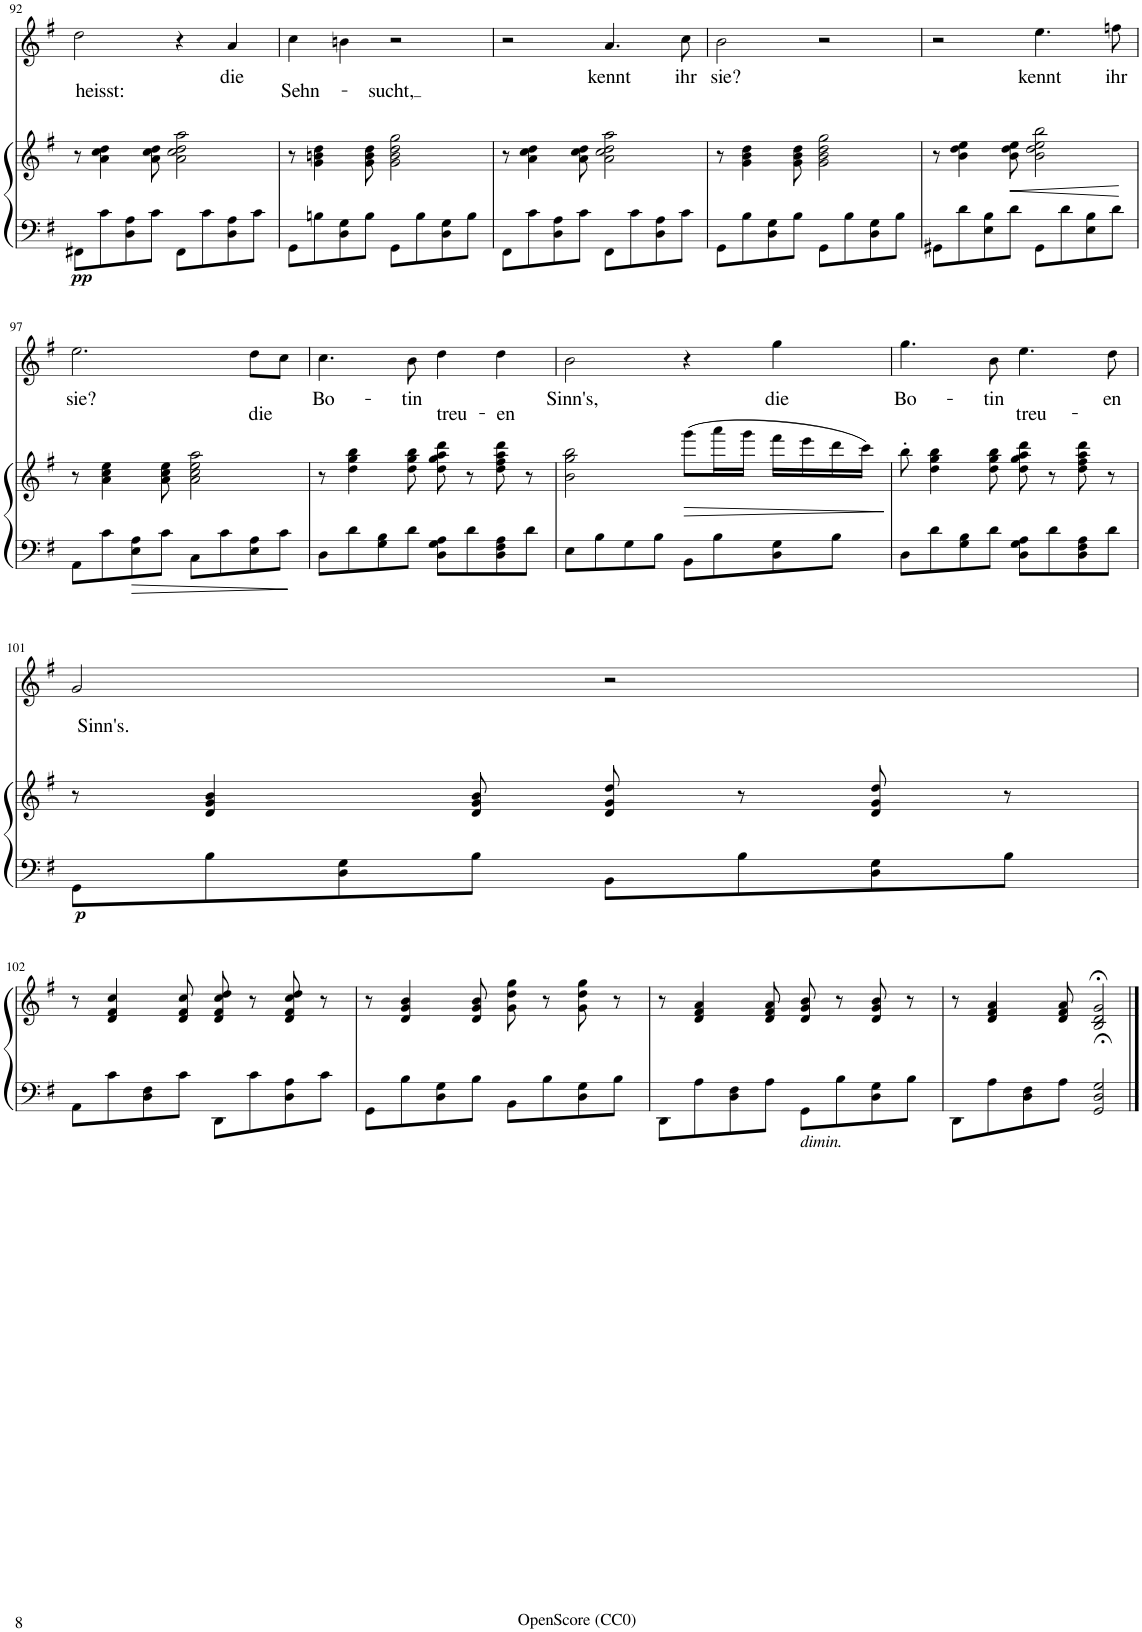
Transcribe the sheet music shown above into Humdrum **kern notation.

**kern	**kern	**dynam	**kern	**text
*part2	*part2	*part2	*part1	*part1
*staff3	*staff2	*staff2/3	*staff1	*staff1
*I"Piano	*	*	*I"Voice	*
*I'Pno	*	*	*	*
!!LO:PB:g=z
*clefF4	*clefG2	*	*clefG2	*
*k[f#]	*k[f#]	*	*k[f#]	*
*M2/2	*M2/2	*	*M2/2	*
*met(c|)	*met(c|)	*	*met(c|)	*
=92	=92	=92	=92	=92
!	!	!LO:DY:b=2	!	!LO:LY:b
8FF#X\L	8r	pp	2dd\	heisst:
8c\	4a\ 4cc\ 4dd\	.	.	.
8D\ 8A\	.	.	.	.
8c\J	8a\ 8cc\ 8dd\	.	.	.
8FF#\L	2a\ 2cc\ 2dd\ 2aa\	.	4r	.
8c\	.	.	.	.
!	!	!	!	!LO:LY:b
8D\ 8A\	.	.	4a/	die
8c\J	.	.	.	.
=93	=93	=93	=93	=93
!	!	!	!	!LO:LY:b
8GG\L	8r	.	4cc\	Sehn-
8Bn\	4g\ 4bn\ 4dd\	.	.	.
!	!	!	!	!LO:LY:b
8D\ 8G\	.	.	4bn\	-sucht,
8B\J	8g\ 8b\ 8dd\	.	.	.
8GG\L	2g\ 2b\ 2dd\ 2gg\	.	2r	.
8B\	.	.	.	.
8D\ 8G\	.	.	.	.
8B\J	.	.	.	.
=94	=94	=94	=94	=94
8FF#\L	8r	.	2r	.
8c\	4a\ 4cc\ 4dd\	.	.	.
8D\ 8A\	.	.	.	.
8c\J	8a\ 8cc\ 8dd\	.	.	.
!	!	!	!	!LO:LY:b
8FF#\L	2a\ 2cc\ 2dd\ 2aa\	.	4.a/	kennt
8c\	.	.	.	.
8D\ 8A\	.	.	.	.
!	!	!	!	!LO:LY:b
8c\J	.	.	8cc\	ihr
=95	=95	=95	=95	=95
!	!	!	!	!LO:LY:b
8GG\L	8r	.	2b\	sie?
8B\	4g\ 4b\ 4dd\	.	.	.
8D\ 8G\	.	.	.	.
8B\J	8g\ 8b\ 8dd\	.	.	.
8GG\L	2g\ 2b\ 2dd\ 2gg\	.	2r	.
8B\	.	.	.	.
8D\ 8G\	.	.	.	.
8B\J	.	.	.	.
=96	=96	=96	=96	=96
8GG#X\L	8r	.	2r	.
8d\	4b\ 4dd\ 4ee\	.	.	.
8E\ 8B\	.	.	.	.
!	!	!LO:HP:b	!	!
8d\J	8b\ 8dd\ 8ee\	<	.	.
!	!	!	!	!LO:LY:b
8GG#\L	2b\ 2dd\ 2ee\ 2bb\	.	4.ee\	kennt
8d\	.	.	.	.
8E\ 8B\	.	.	.	.
!	!	!	!	!LO:LY:b
8d\J	.	.	8ffn\	ihr
.	.	[	.	.
!!LO:LB:g=z
=97	=97	=97	=97	=97
!	!	!	!	!LO:LY:b
8AA\L	8r	.	2.ee\	sie?
8c\	4a\ 4cc\ 4ee\	.	.	.
8E\ 8A\	.	.	.	.
8c\J	8a\ 8cc\ 8ee\	.	.	.
8C\L	2a\ 2cc\ 2ee\ 2aa\	.	.	.
8c\	.	.	.	.
!	!	!	!	!LO:LY:b
8E\ 8A\	.	.	8dd\L	die
8c\J	.	.	8cc\J	.
=98	=98	=98	=98	=98
!	!	!	!	!LO:LY:b
8D\L	8r	.	4.cc\	Bo-
8d\	4dd\ 4gg\ 4bb\	.	.	.
8G\ 8B\	.	.	.	.
!	!	!	!	!LO:LY:b
8d\J	8dd\ 8gg\ 8bb\	.	8b\	-tin
!	!	!	!	!LO:LY:b
8D\ 8G\ 8A\L	8dd\ 8gg\ 8aa\ 8ddd\	.	4dd\	treu-
8d\	8r	.	.	.
!	!	!	!	!LO:LY:b
8D\ 8F#\ 8A\	8dd\ 8ff#\ 8aa\ 8ddd\	.	4dd\	-en
8d\J	8r	.	.	.
=99	=99	=99	=99	=99
!	!	!	!	!LO:LY:b
8E\L	2b\ 2gg\ 2bb\	.	2b\	Sinn's,
8B\	.	.	.	.
8G\	.	.	.	.
8B\J	.	.	.	.
!	!	!LO:HP:b	!	!
8BB\L	(8ggg\L	>	4r	.
8B\	16aaa\L	.	.	.
.	16ggg\JJ	.	.	.
!	!	!	!	!LO:LY:b
8D\ 8G\	16fff#\LL	.	4gg\	die
.	16eee\	.	.	.
8B\J	16ddd\	.	.	.
.	16ccc\JJ)	.	.	.
.	.	]	.	.
=100	=100	=100	=100	=100
!	!	!	!	!LO:LY:b
8D\L	8bb'\	.	4.gg\	Bo-
8d\	4dd\ 4gg\ 4bb\	.	.	.
8G\ 8B\	.	.	.	.
!	!	!	!	!LO:LY:b
8d\J	8dd\ 8gg\ 8bb\	.	8b\	-tin
!	!	!	!	!LO:LY:b
8D\ 8G\ 8A\L	8dd\ 8gg\ 8aa\ 8ddd\	.	4.ee\	treu-
8d\	8r	.	.	.
8D\ 8F#\ 8A\	8dd\ 8ff#\ 8aa\ 8ddd\	.	.	.
!	!	!	!	!LO:LY:b
8d\J	8r	.	8dd\	-en
!!LO:LB:g=z
=101	=101	=101	=101	=101
!	!	!LO:DY:b=2	!	!LO:LY:b
8GG\L	8r	p	2g/	Sinn's.
8B\	4d/ 4g/ 4b/	.	.	.
8D\ 8G\	.	.	.	.
8B\J	8d/ 8g/ 8b/	.	.	.
8BB\L	8d/ 8g/ 8dd/	.	2r	.
8B\	8r	.	.	.
8D\ 8G\	8d/ 8g/ 8dd/	.	.	.
8B\J	8r	.	.	.
!!LO:LB:g=z
=102	=102	=102	=102	=102
8AA\L	8r	.	1r	.
8c\	4d/ 4f#/ 4cc/	.	.	.
8D\ 8F#\	.	.	.	.
8c\J	8d/ 8f#/ 8cc/	.	.	.
8DD\L	8d/ 8f#/ 8cc/ 8dd/	.	.	.
8c\	8r	.	.	.
8D\ 8A\	8d/ 8f#/ 8cc/ 8dd/	.	.	.
8c\J	8r	.	.	.
=103	=103	=103	=103	=103
8GG\L	8r	.	1r	.
8B\	4d/ 4g/ 4b/	.	.	.
8D\ 8G\	.	.	.	.
8B\J	8d/ 8g/ 8b/	.	.	.
8BB\L	8g\ 8dd\ 8gg\	.	.	.
8B\	8r	.	.	.
8D\ 8G\	8g\ 8dd\ 8gg\	.	.	.
8B\J	8r	.	.	.
=104	=104	=104	=104	=104
8DD\L	8r	.	1r	.
8A\	4d/ 4f#/ 4a/	.	.	.
8D\ 8F#\	.	.	.	.
8A\J	8d/ 8f#/ 8a/	.	.	.
!LO:TX:b:i:t=dimin.	!	!	!	!
8GG\L	8d/ 8g/ 8b/	.	.	.
8B\	8r	.	.	.
8D\ 8G\	8d/ 8g/ 8b/	.	.	.
8B\J	8r	.	.	.
=105	=105	=105	=105	=105
8DD\L	8r	.	1r	.
8A\	4d/ 4f#/ 4a/	.	.	.
8D\ 8F#\	.	.	.	.
8A\J	8d/ 8f#/ 8a/	.	.	.
2GG/;< 2D/;< 2G/;<	2B/;< 2d/;< 2g/;<	.	.	.
==	==	==	==	==
*-	*-	*-	*-	*-
